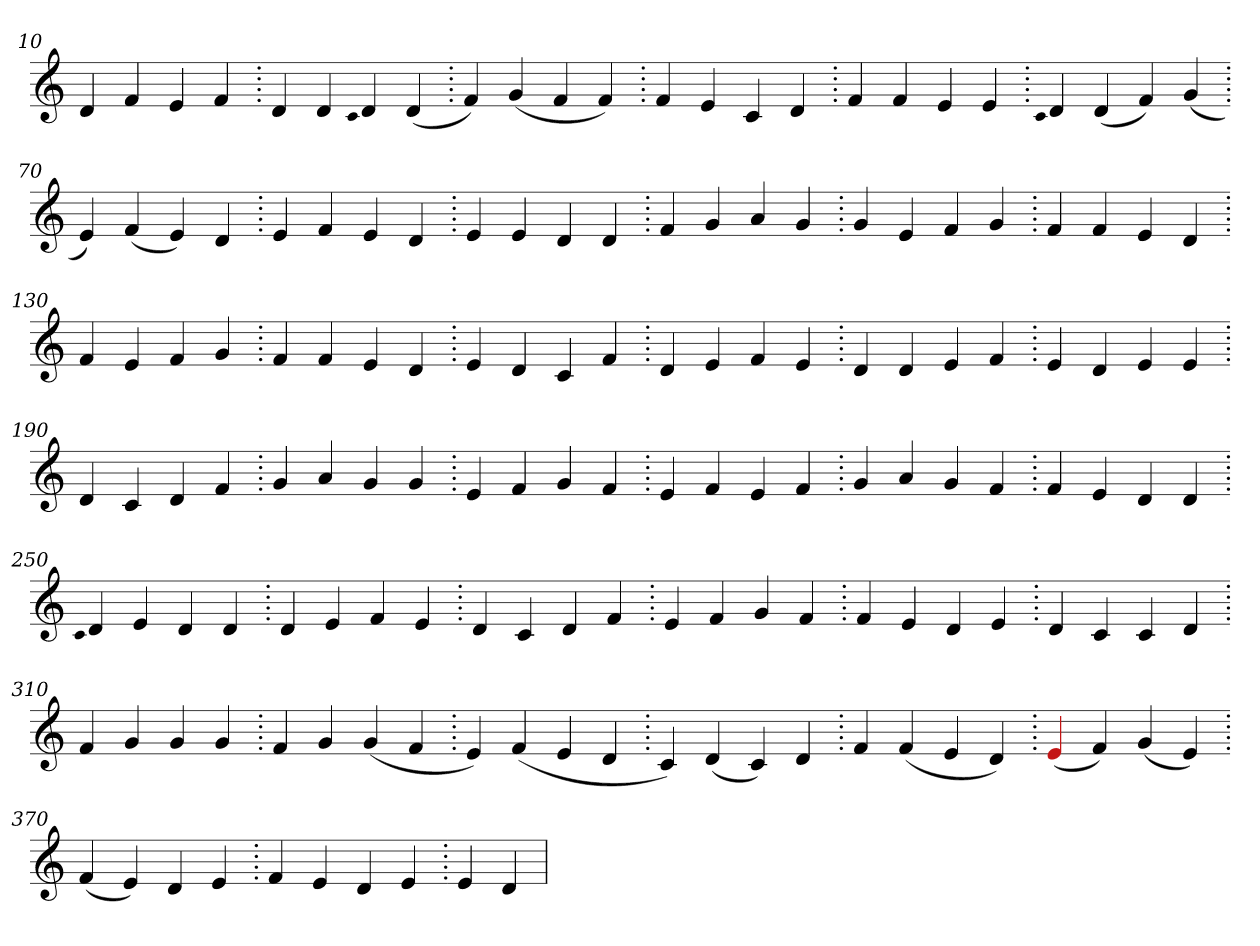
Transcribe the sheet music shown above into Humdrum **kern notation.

**kern
*part1
*staff1
*clefG2
=10.
4d
4f
4e
4f
=20.
4d
4d
qqc
4d
(>4d
=30.
4f)
(>4g
4f
4f)
=40.
4f
4e
4c
4d
=50.
4f
4f
4e
4e
=60.
qqc
4d
(>4d
4f)
(>4g
=70.
4e)
(>4f
4e)
4d
=80.
4e
4f
4e
4d
=90.
4e
4e
4d
4d
=100.
4f
4g
4a
4g
=110.
4g
4e
4f
4g
=120.
4f
4f
4e
4d
=130.
4f
4e
4f
4g
=140.
4f
4f
4e
4d
=150.
4e
4d
4c
4f
=160.
4d
4e
4f
4e
=170.
4d
4d
4e
4f
=180.
4e
4d
4e
4e
=190.
4d
4c
4d
4f
=200.
4g
4a
4g
4g
=210.
4e
4f
4g
4f
=220.
4e
4f
4e
4f
=230.
4g
4a
4g
4f
=240.
4f
4e
4d
4d
=250.
qqc
4d
4e
4d
4d
=260.
4d
4e
4f
4e
=270.
4d
4c
4d
4f
=280.
4e
4f
4g
4f
=290.
4f
4e
4d
4e
=300.
4d
4c
4c
4d
=310.
4f
4g
4g
4g
=320.
4f
4g
(>4g
4f
=330.
4e)
(>4f
4e
4d
=340.
4c)
(>4d
4c)
4d
=350.
4f
(>4f
4e
4d)
=360.
(>4Re
4f)
(>4g
4e)
=370.
(>4f
4e)
4d
4e
=380.
4f
4e
4d
4e
=390.
4e
4d
=
*-
